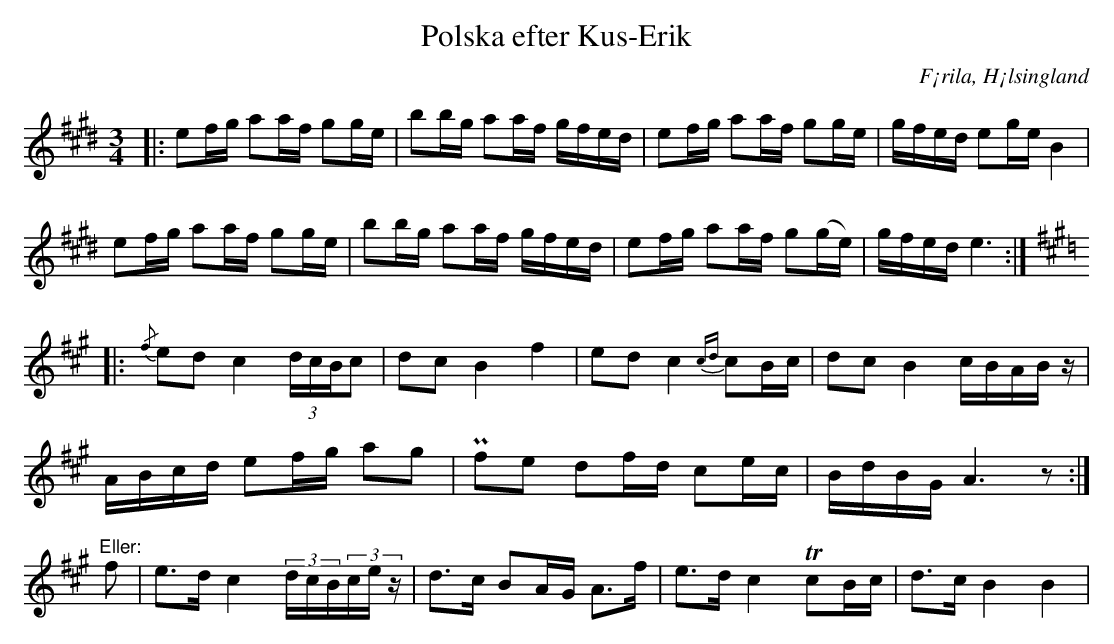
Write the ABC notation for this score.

X:1
T: Polska efter Kus-Erik
O: F¡rila, H¡lsingland
M: 3/4
L: 1/16
K: E
|: e2fg a2af g2ge | b2bg a2af gfed | e2fg a2af g2ge | gfed e2ge B4 |
   e2fg a2af g2ge | b2bg a2af gfed | e2fg a2af g2(ge) | gfed e6 :|
K: A
             |: {/f}e2d2 c4   (3dcBc2    | d2c2  B4   f4    | e2d2  c4 {cd}c2Bc  | d2c2  B4 cBABz |
                ABcd     e2fg a2g2        | Pf2e2 d2fd c2ec  | BdBG  A6 z2    :|
"^Eller:" f2 |  e2>d2    c4   (3dcB(3cez | d2>c2 B2AG A2>f2 | e2>d2 c4 Tc2Bc  | d2>c2 B4 B4       |
